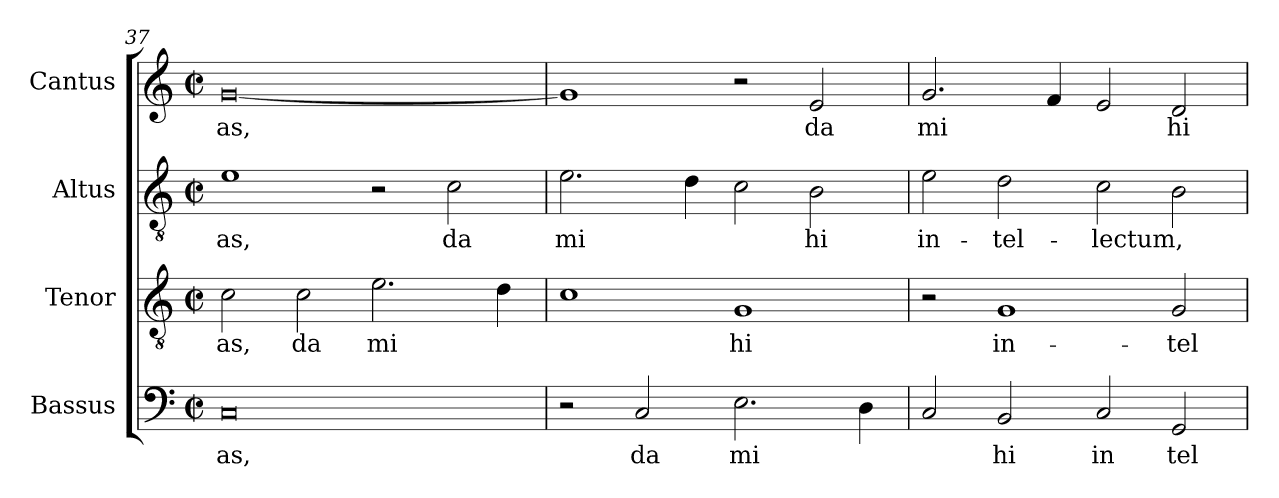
**kern	**text	**kern	**text	**kern	**text	**kern	**text
*part4	*part4	*part3	*part3	*part2	*part2	*part1	*part1
*staff4	*staff4	*staff3	*staff3	*staff2	*staff2	*staff1	*staff1
*I"Bassus	*	*I"Tenor	*	*I"Altus	*	*I"Cantus	*
*clefF4	*	*clefGv2	*	*clefGv2	*	*clefG2	*
*k[]	*	*k[]	*	*k[]	*	*k[]	*
*C:	*	*C:	*	*C:	*	*C:	*
*M2/2	*	*M2/2	*	*M2/2	*	*M2/2	*
*met(c|)	*	*met(c|)	*	*met(c|)	*	*met(c|)	*
=37	=37	=37	=37	=37	=37	=37	=37
!	!LO:LY:b:cj	!	!LO:LY:b:cj	!	!LO:LY:b:cj	!	!LO:LY:b:cj
0C	as,	2c\	-as,	1e	-as,	[<0g	-as,
!	!	!	!LO:LY:b:cj	!	!	!	!
.	.	2c\	da	.	.	.	.
!	!	!	!LO:LY:b:cj	!	!	!	!
.	.	2.e\	mi-	2r	.	.	.
!	!	!	!	!	!LO:LY:b:cj	!	!
.	.	.	.	2c\	da	.	.
!	!	!	!LO:LY:b:cj	!	!	!	!
.	.	4d\	--	.	.	.	.
=38	=38	=38	=38	=38	=38	=38	=38
!	!	!	!LO:LY:b:cj	!	!LO:LY:b:cj	!	!LO:LY:b:cj
2r	.	1c	--	2.e\	mi-	1g]	.
!	!LO:LY:b:cj	!	!	!	!	!	!
2C/	da	.	.	.	.	.	.
!	!	!	!	!	!LO:LY:b:cj	!	!
.	.	.	.	4d\	--	.	.
!	!LO:LY:b:cj	!	!LO:LY:b:cj	!	!LO:LY:b:cj	!	!
2.E\	mi	1G	-hi	2c\	--	2r	.
!	!	!	!	!	!LO:LY:b:cj	!	!LO:LY:b:cj
.	.	.	.	2B\	-hi	2e/	da
!	!LO:LY:b:cj	!	!	!	!	!	!
4D\	.	.	.	.	.	.	.
=39	=39	=39	=39	=39	=39	=39	=39
!	!LO:LY:b:cj	!	!	!	!LO:LY:b:cj	!	!LO:LY:b:cj
2C/	.	2r	.	2e\	in-	2.g/	mi-
!	!LO:LY:b:cj	!	!LO:LY:b:cj	!	!LO:LY:b:cj	!	!
2BB/	hi	1G	in-	2d\	-tel-	.	.
!	!	!	!	!	!	!	!LO:LY:b:cj
.	.	.	.	.	.	4f/	--
!	!LO:LY:b:cj	!	!	!	!LO:LY:b:cj	!	!LO:LY:b:cj
2C/	in	.	.	2c\	-lectum,	2e/	--
!	!LO:LY:b:cj	!	!LO:LY:b:cj	!	!LO:LY:b:cj	!	!LO:LY:b:cj
2GG/	tel	2G/	-tel-	2B\	.	2d/	-hi
=	=	=	=	=	=	=	=
*-	*-	*-	*-	*-	*-	*-	*-
